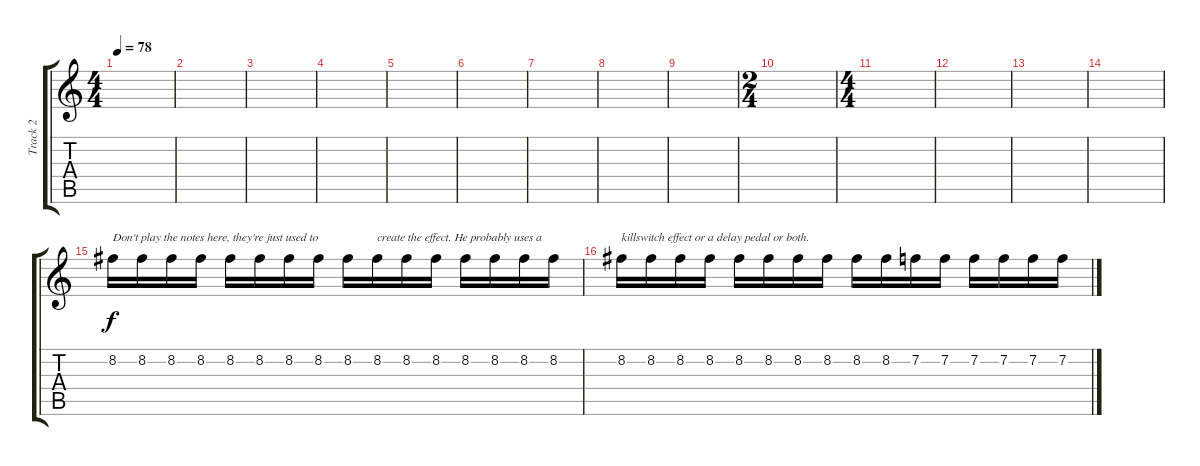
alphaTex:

\track ("Track 2" "Track 2") {instrument overdrivenguitar}
\staff {score tabs}
\tuning (Eb4 Bb3 Gb3 Db3 Ab2 Eb2) {hide}
\ts (4 4)
\tempo 78
\clef g2
\ks c
|
|
|
|
|
|
|
|
|
\ts (2 4)
|
\ts (4 4)
|
|
|
|
8.2.16{txt "Don't play the notes here, they're just used to"} 8.2.16 8.2.16 8.2.16 8.2.16 8.2.16 8.2.16 8.2.16 8.2.16 8.2.16{txt "create the effect. He probably uses a"} 8.2.16 8.2.16 8.2.16 8.2.16 8.2.16 8.2.16 |
8.2.16{txt "killswitch effect or a delay pedal or both."} 8.2.16 8.2.16 8.2.16 8.2.16 8.2.16 8.2.16 8.2.16 8.2.16 8.2.16 7.2.16 7.2.16 7.2.16 7.2.16 7.2.16 7.2.16
